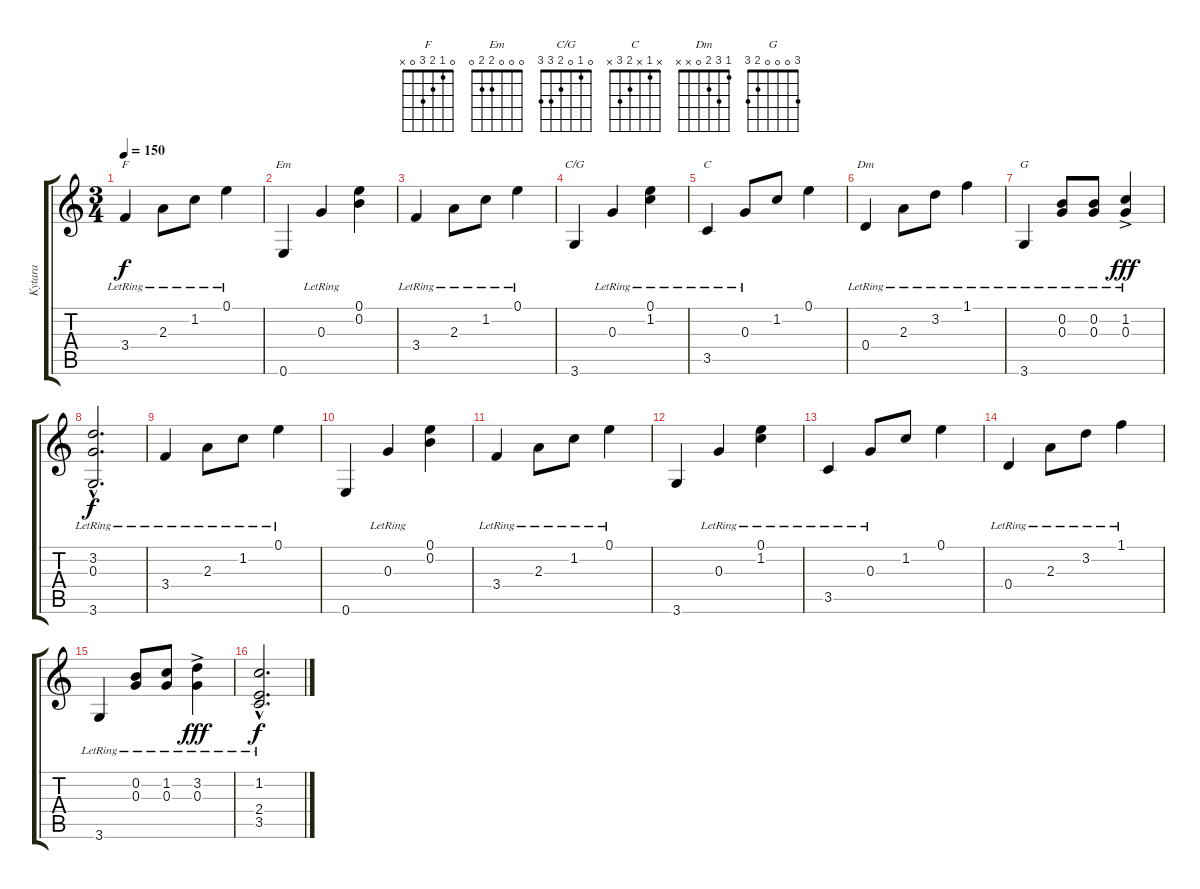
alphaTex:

\track ("Kytara" "Kytara") {instrument acousticguitarsteel}
\staff {score tabs}
\tuning (E4 B3 G3 D3 A2 E2) {hide}
\chord ("F" 0 1 2 3 0 x)
\chord ("Em" 0 0 0 2 2 0)
\chord ("C/G" 0 1 0 2 3 3)
\chord ("C" x 1 x 2 3 x)
\chord ("Dm" 1 3 2 0 x x)
\chord ("G" 3 0 0 0 2 3)
\ts (3 4)
\tempo 150
\clef g2
\ks c
3.4{lr}.4{ch "F" dy f} 2.3{lr}.8 1.2{lr}.8 0.1{lr}.4 |
0.6.4{ch "Em"} 0.3{lr}.4 (0.1 0.2).4 |
3.4{lr}.4 2.3{lr}.8 1.2{lr}.8 0.1{lr}.4 |
3.6.4{ch "C/G"} 0.3{lr}.4 (0.1{lr} 1.2).4 |
3.5{lr}.4{ch "C"} 0.3{lr}.8 1.2.8 0.1.4 |
0.4{lr}.4{ch "Dm"} 2.3{lr}.8 3.2{lr}.8 1.1{lr}.4 |
3.6{lr}.4{ch "G"} (0.2{lr} 0.3{lr}).8 (0.2{lr} 0.3{lr}).8 (1.2{ac lr} 0.3{ac lr}).4{dy fff} |
(3.2{hac lr} 0.3{hac lr} 3.6{hac lr}).2{d dy f} |
3.4{lr}.4 2.3{lr}.8 1.2{lr}.8 0.1{lr}.4 |
0.6.4 0.3{lr}.4 (0.1 0.2).4 |
3.4{lr}.4 2.3{lr}.8 1.2{lr}.8 0.1{lr}.4 |
3.6.4 0.3{lr}.4 (0.1{lr} 1.2).4 |
3.5{lr}.4 0.3{lr}.8 1.2.8 0.1.4 |
0.4{lr}.4 2.3{lr}.8 3.2{lr}.8 1.1{lr}.4 |
3.6{lr}.4 (0.2{lr} 0.3{lr}).8 (1.2{lr} 0.3{lr}).8 (3.2{ac lr} 0.3{ac lr}).4{dy fff} |
(1.2{hac lr} 2.4{hac lr} 3.5{hac lr}).2{d dy f}
